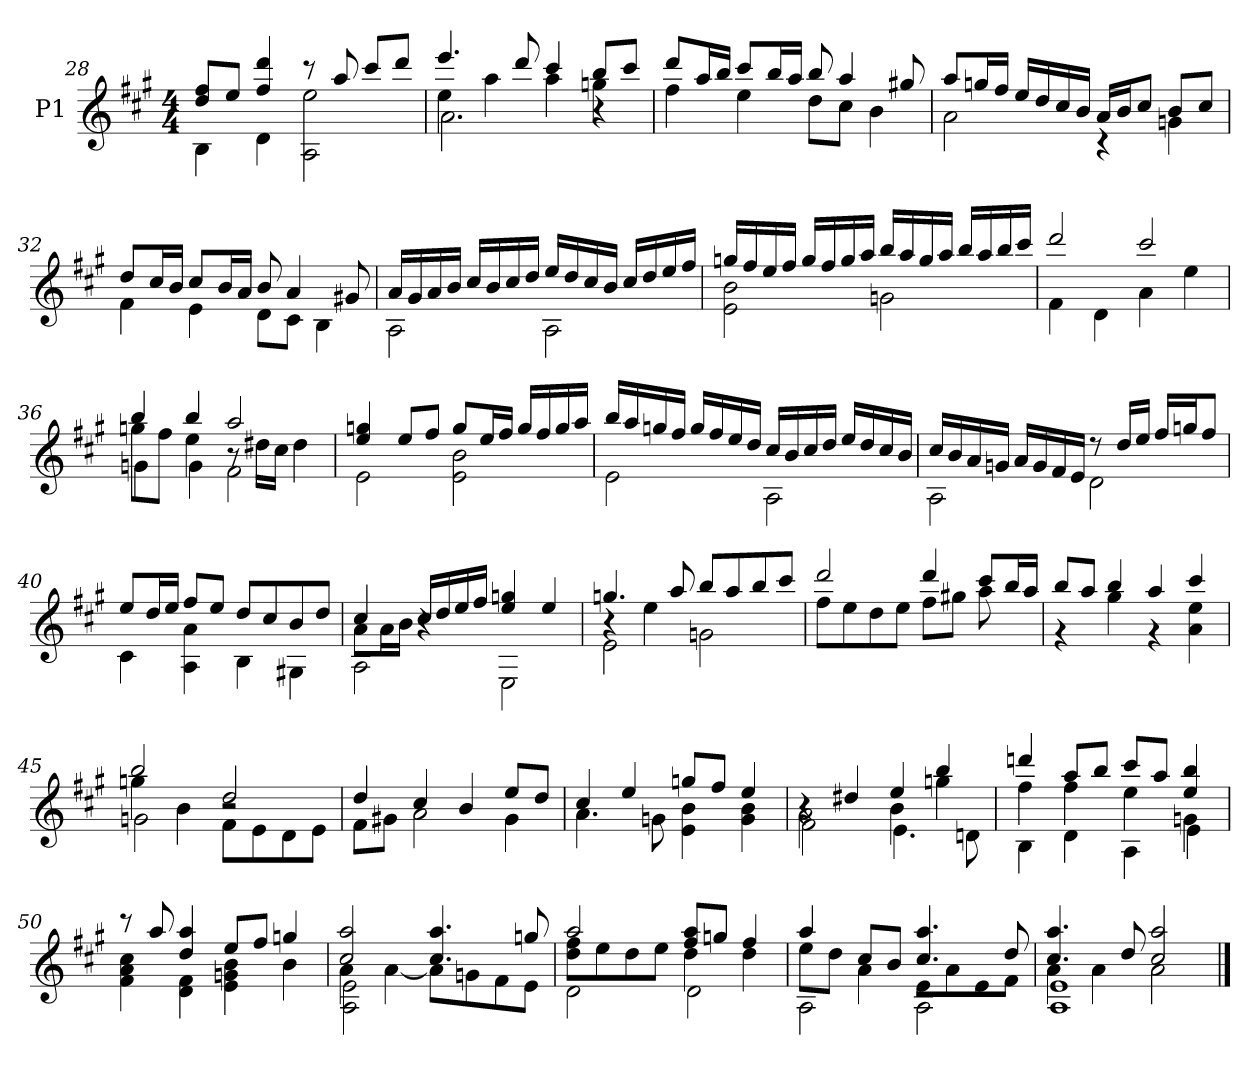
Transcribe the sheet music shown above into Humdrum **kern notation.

**kern
*part1
*staff1
*I"P1
*clefG2
*ITrd7c12
*k[f#c#g#]
*A:
*M4/4
=28
*^
8di/ 8f#iL	4BBi\
8ei/J	.
4f#i/ 4ddi	4Di\
8r	2AAi\ 2ei
8ai/	.
8cc#i/L	.
8ddi/J	.
=29	=29
*	*^
4.eei/	4ei\	2.Ai\
.	4ai\	.
8ddi/	.	.
4cc#i/	4ai\	.
8bi/L	4gni\	4r
8cc#i/J	.	.
*	*v	*v
!!LO:PB:g=z
=30	=30
8ddi/L	4f#i\
16ai/L	.
16bi/JJ	.
8cc#i/L	4ei\
16bi/L	.
16ai/JJ	.
8bi/	8di\L
4ai/	8c#i\J
.	4Bi\
8g#Xi/	.
=31	=31
8ai/L	2Ai\
16gni/L	.
16f#i/JJ	.
16ei/LL	.
16di/	.
16c#i/	.
16Bi/JJ	.
16Ai/LL	4r
16Bi/J	.
8c#i/J	.
8Bi/L	4Gni\
8c#i/J	.
=32	=32
8di/L	4F#i\
16c#i/L	.
16Bi/JJ	.
8c#i/L	4Ei\
16Bi/L	.
16Ai/JJ	.
8Bi/	8Di\L
4Ai/	8C#i\J
.	4BBi\
8G#Xi/	.
!!LO:LB:g=z	!!
=33	=33
16Ai/LL	2AAi\
16G#i/	.
16Ai/	.
16Bi/JJ	.
16c#i/LL	.
16Bi/	.
16c#i/	.
16di/JJ	.
16ei/LL	2AAi\
16di/	.
16c#i/	.
16Bi/JJ	.
16c#i/LL	.
16di/	.
16ei/	.
16f#i/JJ	.
=34	=34
16gni/LL	2Ei\ 2Bi
16f#i/	.
16ei/	.
16f#i/JJ	.
16gi/LL	.
16f#i/	.
16gi/	.
16ai/JJ	.
16bi/LL	2Gni\
16ai/	.
16gi/	.
16ai/JJ	.
16bi/LL	.
16ai/	.
16bi/	.
16cc#i/JJ	.
=35	=35
2ddi/	4F#i\
.	4Di\
2cc#i/	4Ai\
.	4ei\
!!LO:LB:g=z	!!
=36	=36
*	*^
4bi/	8gni\L	4Gni\
.	8f#i\J	.
4bi/	4ei\	4Gi\
2ai/	8r	2F#i\
.	16d#Xi\LL	.
.	16c#i\JJ	.
.	4d#i\	.
*	*v	*v
=37	=37
4ei/ 4gni	2Ei\
8ei/L	.
8f#i/J	.
8gi/L	2Ei\ 2Bi
16ei/L	.
16f#i/JJ	.
16gi/LL	.
16f#i/	.
16gi/	.
16ai/JJ	.
=38	=38
16bi/LL	2Ei\
16ai/	.
16gni/	.
16f#i/JJ	.
16gi/LL	.
16f#i/	.
16ei/	.
16di/JJ	.
16c#i/LL	2AAi\
16Bi/	.
16c#i/	.
16di/JJ	.
16ei/LL	.
16di/	.
16c#i/	.
16Bi/JJ	.
!!LO:LB:g=z	!!
=39	=39
16c#i/LL	2AAi\
16Bi/	.
16Ai/	.
16Gni/JJ	.
16Ai/LL	.
16Gi/	.
16F#i/	.
16Ei/JJ	.
8r	2Di\
16di/LL	.
16ei/JJ	.
16f#i/LL	.
16gni/J	.
8f#i/J	.
=40	=40
8ei/L	4C#i\
16di/L	.
16ei/JJ	.
8f#i/L	4AAi\ 4Ai
8ei/J	.
8di/L	4BBi\
8c#i/	.
8Bi/	4GG#Xi\
8di/J	.
=41	=41
*	*^
4c#i/	8Ai\L	2AAi\
.	16Ai\L	.
.	16Bi\JJ	.
16c#i/LL	4r	.
16di/	.	.
16ei/	.	.
16f#i/JJ	.	.
4ei/ 4gni	2EEi\	2ryy
4ei/	.	.
!!LO:LB:g=z	!!	!!
=42	=42	=42
4.gni/	4r	2Ei\
.	4ei\	.
8ai/	.	.
8bi/L	2ryy	2Gni\
8ai/	.	.
8bi/	.	.
8cc#i/J	.	.
*	*v	*v
=43	=43
2ddi/	8f#i\L
.	8ei\
.	8di\
.	8ei\J
4ddi/	8f#i\L
.	8g#Xi\J
8cc#i/L	8ai\
16bi/L	8ryy
16ai/JJ	.
=44	=44
8bi/L	4r
8ai/J	.
4bi/	4g#i\
4ai/	4r
4cc#i/	4Ai\ 4ei
=45	=45
*	*^
2bi/	4gni\	2Gni\
.	4Bi\	.
2di/	8F#i\L	2r
.	8Ei\	.
.	8Di\	.
.	8Ei\J	.
*	*v	*v
!!LO:LB:g=z
=46	=46
4di/	8F#i\L
.	8G#Xi\J
4c#i/	2Ai\
4Bi/	.
8ei/L	4G#i\
8di/J	.
=47	=47
4c#i/	4.Ai\
4ei/	.
.	8Gni\
8gni/L	4Ei\ 4Bi
8f#i/J	.
4ei/	4Gi\ 4Bi
=48	=48
*	*^
4r	2Ai\	2F#i\
4d#Xi/	.	.
4ei/	4Bi\	4.Ei\
4bi/	4gni\	.
.	.	8Dni\
=49	=49	=49
4ddni/	4f#i\	4BBi\
8ai/L	4f#i\	4Di\
8bi/J	.	.
8cc#i/L	4ei\	4AAi\
8ai/J	.	.
4ei/ 4bi	4Gni\	4Ei\
*	*v	*v
=50	=50
8r	4F#i\ 4Ai 4c#i
8ai/	.
4di/ 4ai	4Di\ 4F#i
8ei/L	4Ei\ 4Gni 4Bi
8f#i/J	.
4gni/	4Bi\
!!LO:LB:g=z	!!
=51	=51
*	*^
2c#i/ 2ai	4Ai\	2AAi\ 2Ei
.	[<4Ai\	.
4.c#i/ 4.ai	8Ai\L]	2ryy
.	8Gni\	.
.	8F#i\	.
8gni/	8Ei\J	.
=52	=52	=52
2ai/	8di\ 8f#iL	2Di\
.	8ei\	.
.	8di\	.
.	8ei\J	.
8f#i/ 8aiL	4di\	2Di\
8gni/J	.	.
4f#i/	4di\	.
=53	=53	=53
4ai/	8ei\L	2AAi\
.	8di\J	.
8c#i/L	4Ai\	.
8Bi/J	.	.
4.c#i/ 4.ai	8Ei\L	2AAi\
.	8Ai\	.
.	8Ei\	.
8di/	8F#i\J	.
=54	=54	=54
4.c#i/ 4.ai	4Ai\	1AAi 1Ei
.	4Ai\	.
8di/	.	.
2c#i/ 2ai	2Ai\	.
*v	*v	*v
==
*-
